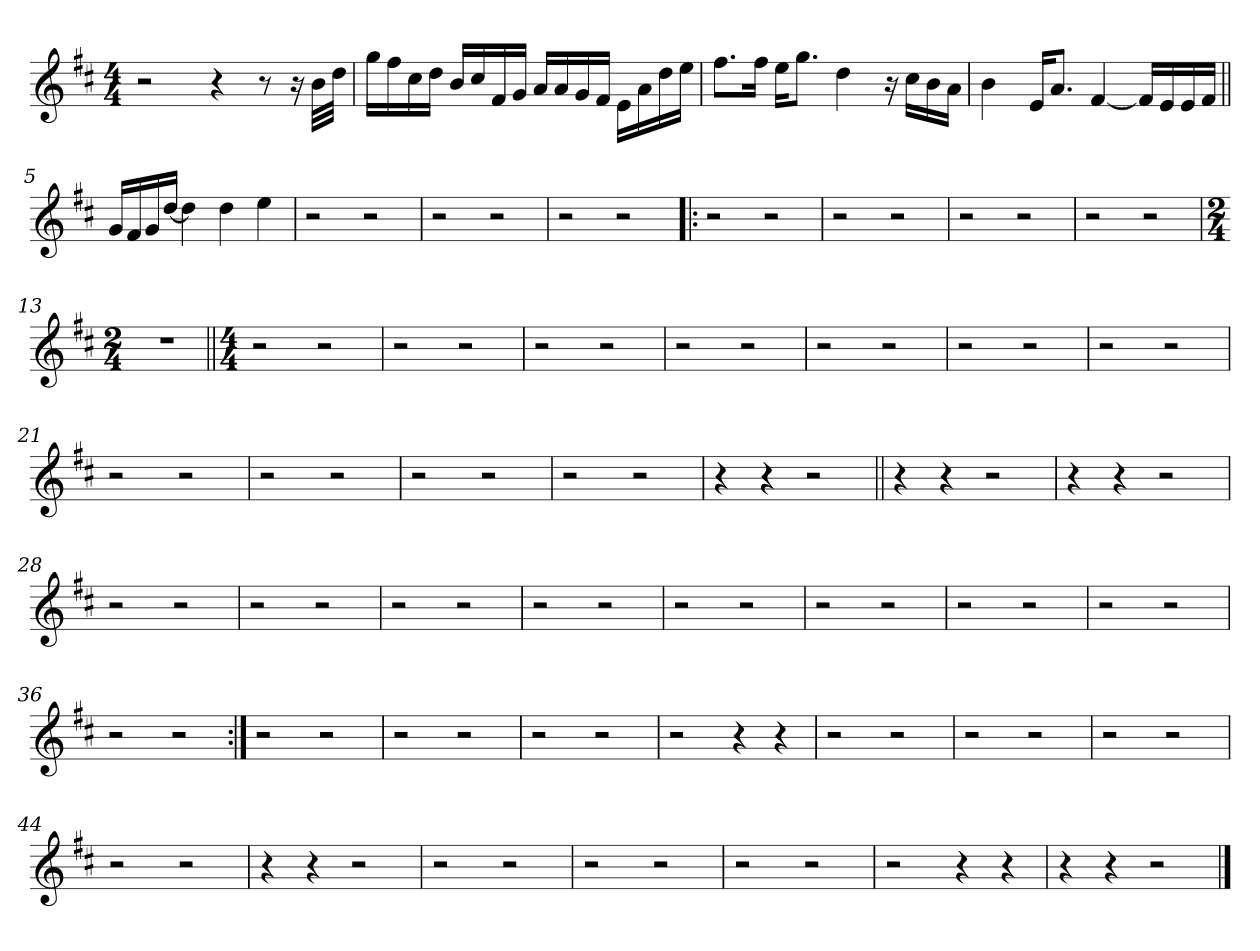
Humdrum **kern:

**kern
*part1
*staff1
!!LO:PB:g=z
*clefG2
*k[f#c#]
*D:
*M4/4
*MM60
=1
2r
4r
8r
16r
32bi\LLL
32ddi\JJJ
=2
16ggi\LL
16ff#i\
16cc#i\
16ddi\JJ
16bi/LL
16cc#i/
16f#i/
16gi/JJ
16ai/LL
16ai/
16gi/
16f#i/JJ
16ei\LL
16ai\
16ddi\
16eei\JJ
=3
8.ff#i\L
16ff#i\Jk
16eei\KL
8.ggi\J
4ddi\
16r
16cc#i\LL
16bi\
16ai\JJ
!!LO:LB:g=z
=4
4bi\
16ei/KL
8.ai/J
[<4f#i/
16f#i/LL]
16ei/
16ei/
16f#i/JJ
=5||
16gi/LL
16f#i/
16gi/
[<16ddi/JJ
4ddi\]
4ddi\
4eei\
=6
2r
2r
=7
2r
2r
=8
2r
2r
!!LO:LB:g=z
=9!|:
2r
2r
=10
2r
2r
=11
2r
2r
=12
2r
2r
=13
*M2/4
2r
=14||
*M4/4
2r
2r
!!LO:LB:g=z
=15
2r
2r
=16
2r
2r
=17
2r
2r
=18
2r
2r
=19
2r
2r
=20
2r
2r
!!LO:LB:g=z
=21
2r
2r
=22
2r
2r
=23
2r
2r
=24
2r
2r
=25
4r
4r
2r
=26||
4r
4r
2r
!!LO:LB:g=z
=27
4r
4r
2r
=28
2r
2r
=29
2r
2r
=30
2r
2r
=31
2r
2r
=32
2r
2r
!!LO:LB:g=z
=33
2r
2r
=34
2r
2r
=35
2r
2r
=36
2r
2r
=37:|!
2r
2r
=38
2r
2r
!!LO:LB:g=z
=39
2r
2r
=40
2r
4r
4r
=41
2r
2r
=42
2r
2r
=43
2r
2r
=44
2r
2r
!!LO:LB:g=z
=45
4r
4r
2r
=46
2r
2r
=47
2r
2r
=48
2r
2r
=49
2r
4r
4r
=50
4r
4r
2r
==
*-
